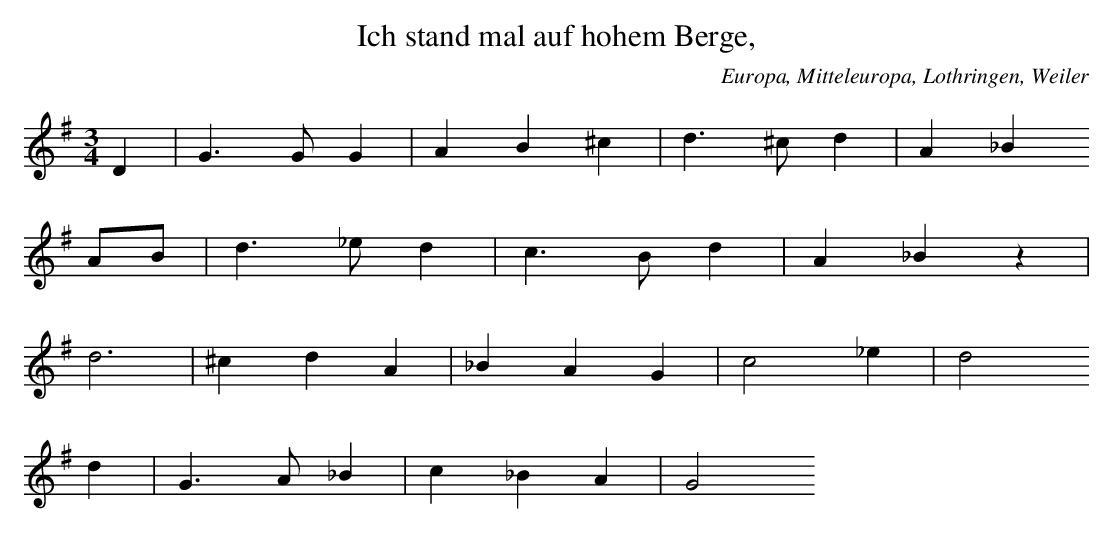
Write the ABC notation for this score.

X:1
T: Ich stand mal auf hohem Berge,
O: Europa, Mitteleuropa, Lothringen, Weiler
M: 3/4
L: 1/8
K: G
D2 | G3GG2 | A2B2^c2 | d3^cd2 | A2_B2
AB | d3_ed2 | c3Bd2 | A2_B2z2 |
d6 | ^c2d2A2 | _B2A2G2 | c4_e2 | d4
d2 | G3A_B2 | c2_B2A2 | G4
